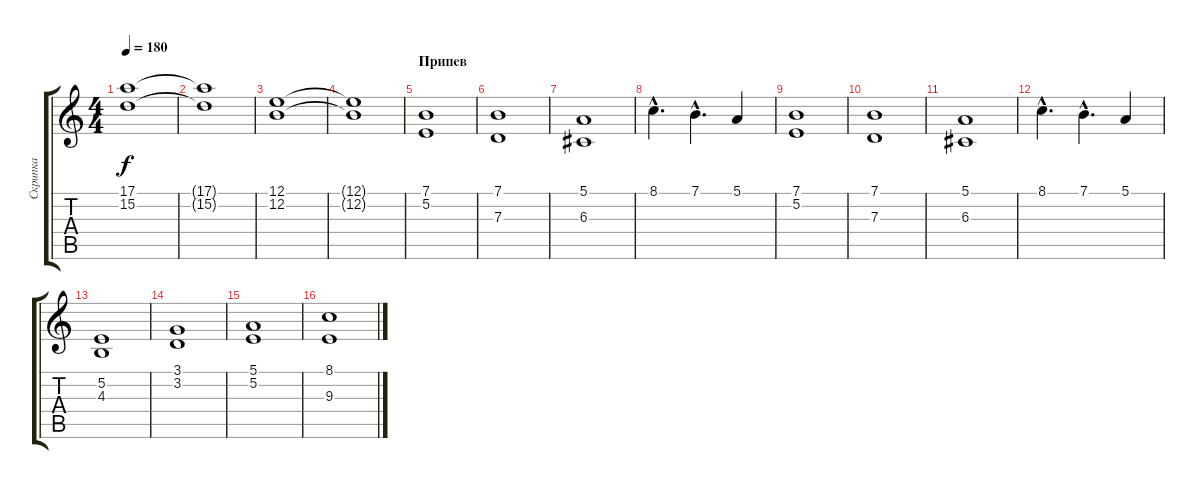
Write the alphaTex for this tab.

\track ("Скрипка" "Скрипка") {instrument viola}
\staff {score tabs}
\tuning (E4 B3 G3 D3 A2 E2) {hide}
\ts (4 4)
\tempo 180
\clef g2
\ks c
(17.1 15.2).1{dy f} |
(17.1{t} 15.2{t}).1 |
(12.1 12.2).1 |
(12.1{t} 12.2{t}).1 |
\section ("" "Припев")
(7.1 5.2).1 |
(7.1 7.3).1 |
(5.1 6.3).1 |
8.1{hac}.4{d} 7.1{hac}.4{d} 5.1.4 |
(7.1 5.2).1 |
(7.1 7.3).1 |
(5.1 6.3).1 |
8.1{hac}.4{d} 7.1{hac}.4{d} 5.1.4 |
(5.2 4.3).1 |
(3.1 3.2).1 |
(5.1 5.2).1 |
(8.1 9.3).1
